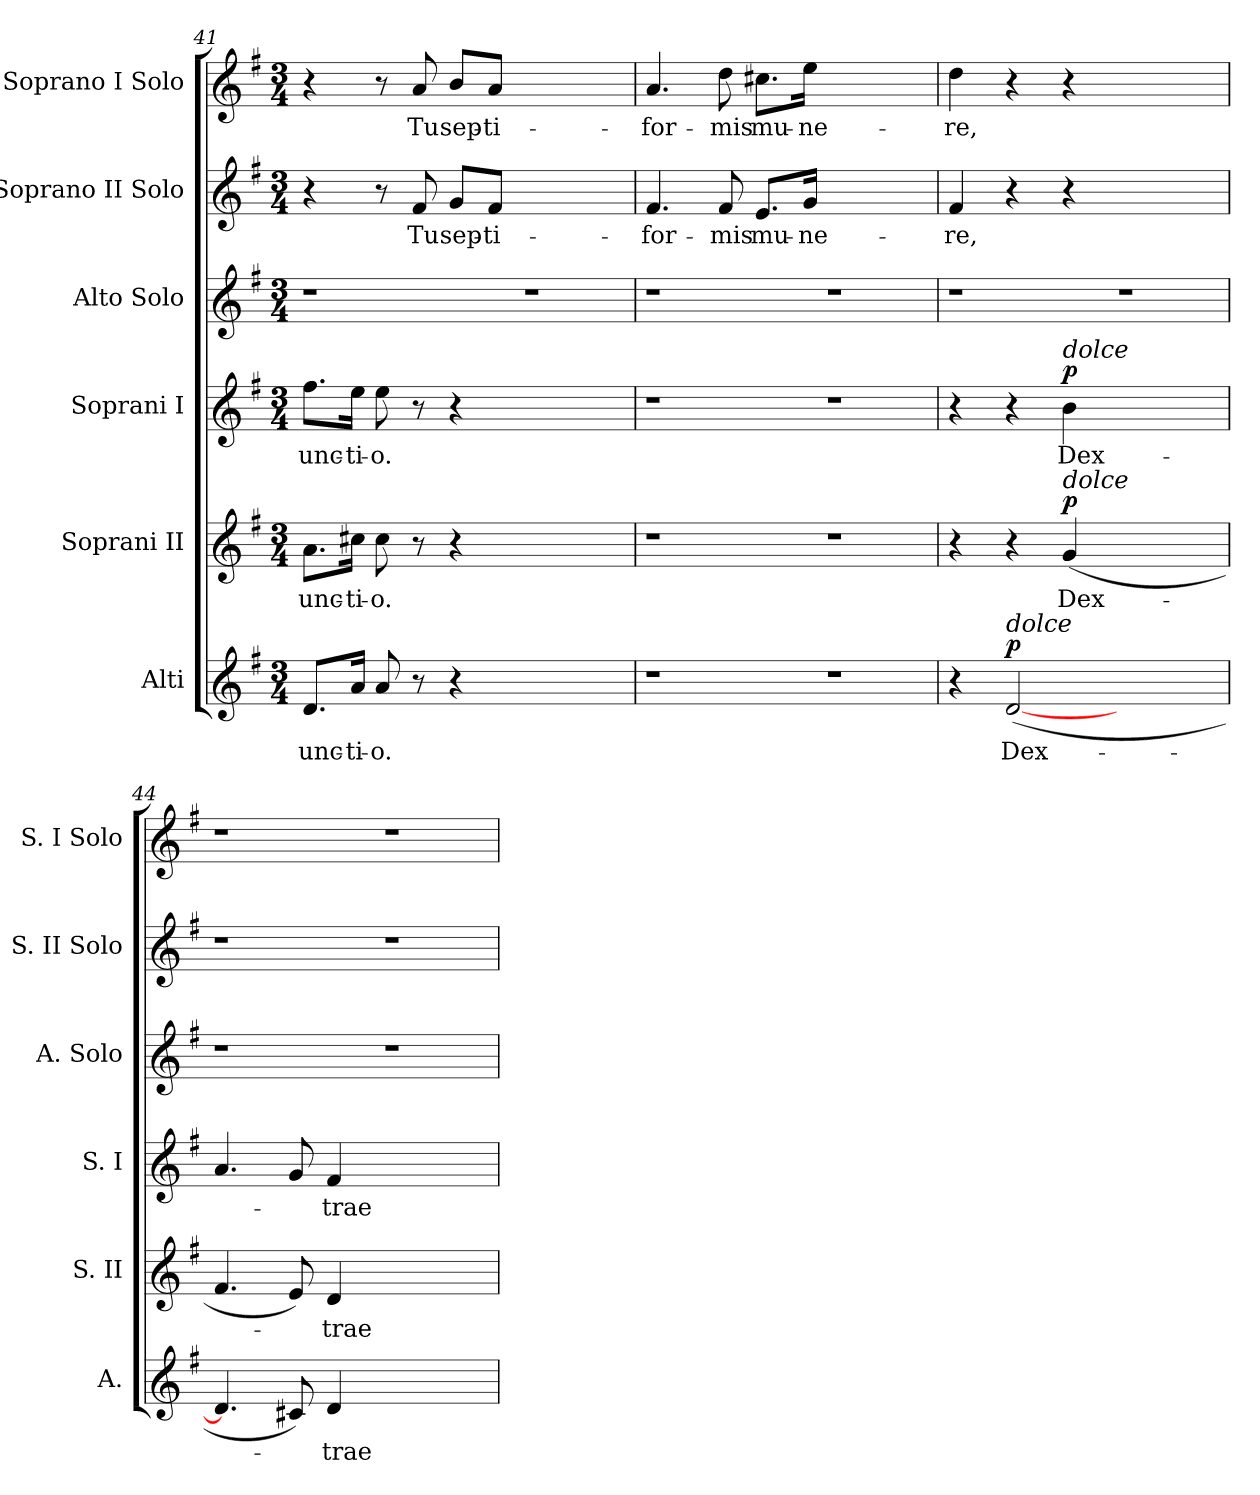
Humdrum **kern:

**kern	**text	**dynam	**kern	**text	**dynam	**kern	**text	**dynam	**kern	**kern	**text	**kern	**text
*part6	*part6	*part6	*part5	*part5	*part5	*part4	*part4	*part4	*part3	*part2	*part2	*part1	*part1
*staff6	*staff6	*staff6	*staff5	*staff5	*staff5	*staff4	*staff4	*staff4	*staff3	*staff2	*staff2	*staff1	*staff1
*I"Alti	*	*	*I"Soprani II	*	*	*I"Soprani I	*	*	*I"Alto Solo	*I"Soprano II Solo	*	*I"Soprano I Solo	*
*I'A.	*	*	*I'S. II	*	*	*I'S. I	*	*	*I'A. Solo	*I'S. II Solo	*	*I'S. I Solo	*
!!LO:LB:g=z
*clefG2	*	*	*clefG2	*	*	*clefG2	*	*	*clefG2	*clefG2	*	*clefG2	*
*k[f#]	*	*	*k[f#]	*	*	*k[f#]	*	*	*k[f#]	*k[f#]	*	*k[f#]	*
*G:	*	*	*G:	*	*	*G:	*	*	*G:	*G:	*	*G:	*
*M3/4	*	*	*M3/4	*	*	*M3/4	*	*	*M3/4	*M3/4	*	*M3/4	*
=41	=41	=41	=41	=41	=41	=41	=41	=41	=41	=41	=41	=41	=41
!	!LO:LY:b:color=#000000	!	!	!	!	!	!	!	!	!	!	!	!
!	!	!	!	!LO:LY:b:color=#000000	!	!	!	!	!	!	!	!	!
!	!	!	!	!	!	!	!LO:LY:b:color=#000000	!	!LO:N:vis=1	!	!	!	!
8.di/L	-unc-	.	8.ai\L	-unc-	.	8.ff#i\L	-unc-	.	2.r	4r	.	4r	.
!	!LO:LY:b:color=#000000	!	!	!	!	!	!	!	!	!	!	!	!
!	!	!	!	!LO:LY:b:color=#000000	!	!	!	!	!	!	!	!	!
!	!	!	!	!	!	!	!LO:LY:b:color=#000000	!	!	!	!	!	!
16ai/Jk	-ti-	.	16cc#Xi\Jk	-ti-	.	16eei\Jk	-ti-	.	.	.	.	.	.
!	!LO:LY:b:color=#000000	!	!	!	!	!	!	!	!	!	!	!	!
!	!	!	!	!LO:LY:b:color=#000000	!	!	!	!	!	!	!	!	!
!	!	!	!	!	!	!	!LO:LY:b:color=#000000	!	!	!	!	!	!
8ai/	-o.	.	8cc#i\	-o.	.	8eei\	-o.	.	.	8r	.	8r	.
!	!	!	!	!	!	!	!	!	!	!	!LO:LY:b:color=#000000	!	!
!	!	!	!	!	!	!	!	!	!	!	!	!	!LO:LY:b:color=#000000
8r	.	.	8r	.	.	8r	.	.	.	8f#i/	Tu	8ai/	Tu
!	!	!	!	!	!	!	!	!	!	!	!LO:LY:b:color=#000000	!	!
!	!	!	!	!	!	!	!	!	!	!	!	!	!LO:LY:b:color=#000000
4r	.	.	4r	.	.	4r	.	.	.	8gi/L	sep-	8bi/L	sep-
!	!	!	!	!	!	!	!	!	!	!	!LO:LY:b:color=#000000	!	!
!	!	!	!	!	!	!	!	!	!	!	!	!	!LO:LY:b:color=#000000
.	.	.	.	.	.	.	.	.	.	8f#i/J	-ti-	8ai/J	-ti-
!	!	!	!	!	!	!	!	!	!LO:N:vis=1	!	!	!	!
2.ryy	.	.	2.ryy	.	.	2.ryy	.	.	2.r	2.ryy	.	2.ryy	.
=42	=42	=42	=42	=42	=42	=42	=42	=42	=42	=42	=42	=42	=42
!LO:N:vis=1	!	!	!LO:N:vis=1	!	!	!LO:N:vis=1	!	!	!LO:N:vis=1	!	!	!	!
!	!	!	!	!	!	!	!	!	!	!	!LO:LY:b:color=#000000	!	!
!	!	!	!	!	!	!	!	!	!	!	!	!	!LO:LY:b:color=#000000
2.r	.	.	2.r	.	.	2.r	.	.	2.r	4.f#i/	-for-	4.ai/	-for-
!	!	!	!	!	!	!	!	!	!	!	!LO:LY:b:color=#000000	!	!
!	!	!	!	!	!	!	!	!	!	!	!	!	!LO:LY:b:color=#000000
.	.	.	.	.	.	.	.	.	.	8f#i/	-mis	8ddi\	-mis
!	!	!	!	!	!	!	!	!	!	!	!LO:LY:b:color=#000000	!	!
!	!	!	!	!	!	!	!	!	!	!	!	!	!LO:LY:b:color=#000000
.	.	.	.	.	.	.	.	.	.	8.ei/L	mu-	8.cc#Xi\L	mu-
!	!	!	!	!	!	!	!	!	!	!	!LO:LY:b:color=#000000	!	!
!	!	!	!	!	!	!	!	!	!	!	!	!	!LO:LY:b:color=#000000
.	.	.	.	.	.	.	.	.	.	16gi/Jk	-ne-	16eei\Jk	-ne-
!LO:N:vis=1	!	!	!LO:N:vis=1	!	!	!LO:N:vis=1	!	!	!LO:N:vis=1	!	!	!	!
2.r	.	.	2.r	.	.	2.r	.	.	2.r	2.ryy	.	2.ryy	.
=43	=43	=43	=43	=43	=43	=43	=43	=43	=43	=43	=43	=43	=43
!	!	!	!	!	!	!	!	!	!LO:N:vis=1	!	!	!	!
!	!	!	!	!	!	!	!	!	!	!	!LO:LY:b:color=#000000	!	!
!	!	!	!	!	!	!	!	!	!	!	!	!	!LO:LY:b:color=#000000
4r	.	.	4r	.	.	4r	.	.	2.r	4f#i/	-re,	4ddi\	-re,
!LO:TX:a:i:t=dolce	!	!	!	!	!	!	!	!	!	!	!	!	!
!	!LO:LY:b:color=#000000	!	!	!	!	!	!	!	!	!	!	!	!
([2di/	Dex-	p	4r	.	.	4r	.	.	.	4r	.	4r	.
!	!	!	!	!LO:LY:b:color=#000000	!	!	!	!	!	!	!	!	!
!	!	!	!	!	!	!LO:TX:a:i:t=dolce	!	!	!	!	!	!	!
!	!	!	!LO:TX:a:i:t=dolce	!	!	!	!	!	!	!	!	!	!
!	!	!	!	!	!	!	!LO:LY:b:color=#000000	!	!	!	!	!	!
.	.	.	(4gi/	Dex-	p	4bi\	Dex-	p	.	4r	.	4r	.
!	!	!	!	!	!	!	!	!	!LO:N:vis=1	!	!	!	!
2.ryy	.	.	2.ryy	.	.	2.ryy	.	.	2.r	2.ryy	.	2.ryy	.
=44	=44	=44	=44	=44	=44	=44	=44	=44	=44	=44	=44	=44	=44
!	!	!	!	!	!	!	!	!	!LO:N:vis=1	!LO:N:vis=1	!	!LO:N:vis=1	!
4.di/]	.	.	4.f#i/	.	.	4.ai/	.	.	2.r	2.r	.	2.r	.
8c#Xi/)	.	.	8ei/)	.	.	8gi/	.	.	.	.	.	.	.
!	!LO:LY:b:color=#000000	!	!	!	!	!	!	!	!	!	!	!	!
!	!	!	!	!LO:LY:b:color=#000000	!	!	!	!	!	!	!	!	!
!	!	!	!	!	!	!	!LO:LY:b:color=#000000	!	!	!	!	!	!
4di/	-trae	.	4di/	-trae	.	4f#i/	-trae	.	.	.	.	.	.
!	!	!	!	!	!	!	!	!	!LO:N:vis=1	!LO:N:vis=1	!	!LO:N:vis=1	!
2.ryy	.	.	2.ryy	.	.	2.ryy	.	.	2.r	2.r	.	2.r	.
=	=	=	=	=	=	=	=	=	=	=	=	=	=
*-	*-	*-	*-	*-	*-	*-	*-	*-	*-	*-	*-	*-	*-
